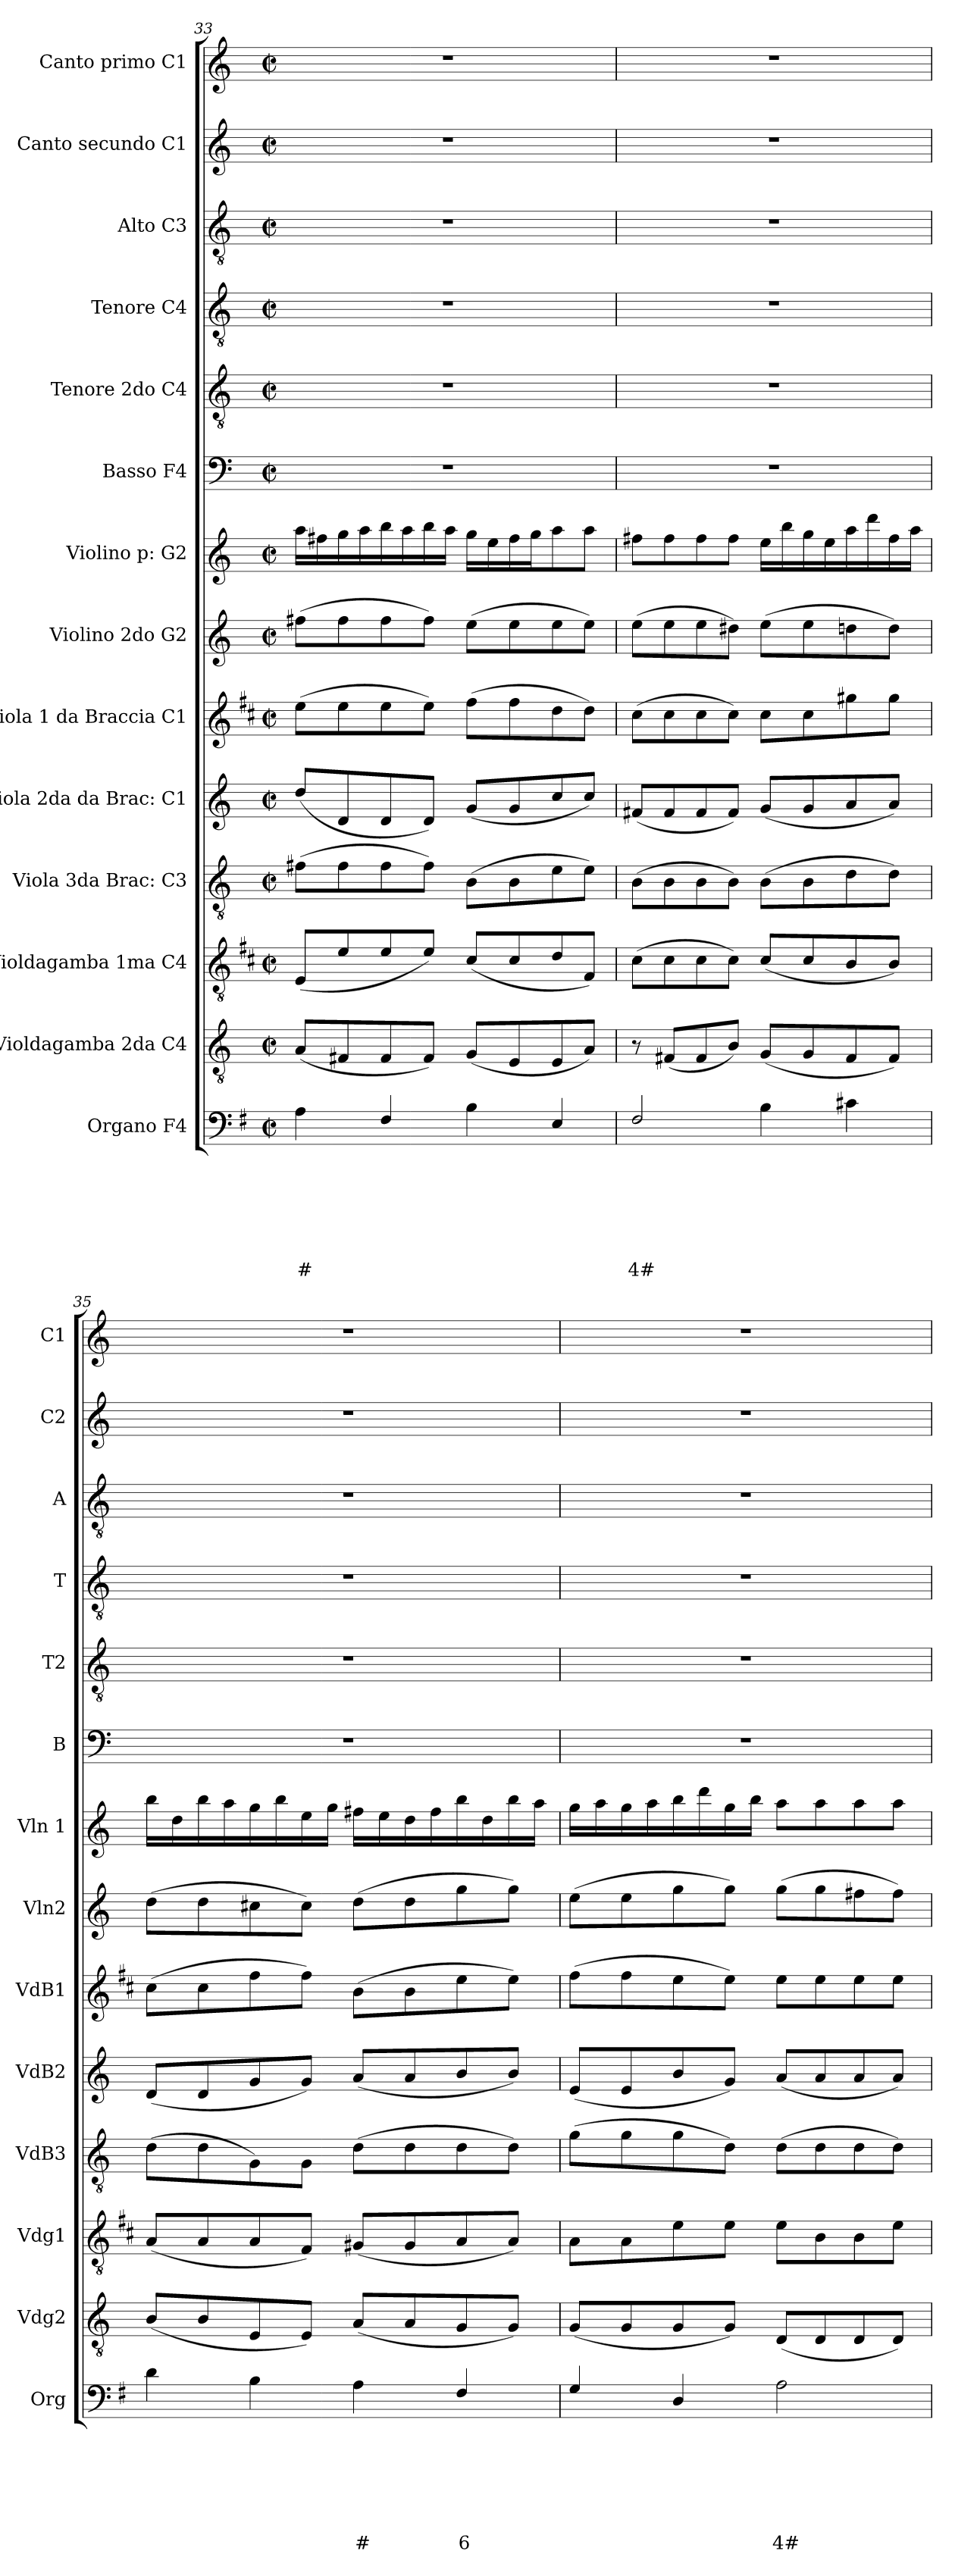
**kern	**text	**text	**text	**text	**text	**text	**text	**kern	**kern	**kern	**kern	**kern	**kern	**kern	**kern	**kern	**kern	**kern	**kern	**kern
*part14	*part14	*part14	*part14	*part14	*part14	*part14	*part14	*part13	*part12	*part11	*part10	*part9	*part8	*part7	*part6	*part5	*part4	*part3	*part2	*part1
*staff14	*staff14	*staff14	*staff14	*staff14	*staff14	*staff14	*staff14	*staff13	*staff12	*staff11	*staff10	*staff9	*staff8	*staff7	*staff6	*staff5	*staff4	*staff3	*staff2	*staff1
*I"Organo F4	*	*	*	*	*	*	*	*I"Violdagamba 2da C4	*I"Violdagamba 1ma C4	*I"Viola 3da Brac: C3	*I"Viola 2da da Brac: C1	*I"Viola 1 da Braccia C1	*I"Violino 2do G2	*I"Violino p: G2	*I"Basso F4	*I"Tenore 2do C4	*I"Tenore C4	*I"Alto C3	*I"Canto secundo C1	*I"Canto primo C1
*I'Org	*	*	*	*	*	*	*	*I'Vdg2	*I'Vdg1	*I'VdB3	*I'VdB2	*I'VdB1	*I'Vln2	*I'Vln 1	*I'B	*I'T2	*I'T	*I'A	*I'C2	*I'C1
*clefF4	*	*	*	*	*	*	*	*clefGv2	*clefGv2	*clefGv2	*clefG2	*clefG2	*clefG2	*clefG2	*clefF4	*clefGv2	*clefGv2	*clefGv2	*clefG2	*clefG2
*ITrd4c7	*	*	*	*	*	*	*	*	*ITrd1c2	*	*	*ITrd1c2	*	*	*ITrd8c14	*	*	*	*	*
*k[]	*	*	*	*	*	*	*	*k[]	*k[]	*k[]	*k[]	*k[]	*k[]	*k[]	*k[]	*k[]	*k[]	*k[]	*k[]	*k[]
*C:	*	*	*	*	*	*	*	*C:	*C:	*C:	*C:	*C:	*C:	*C:	*C:	*C:	*C:	*C:	*C:	*C:
*M2/2	*	*	*	*	*	*	*	*M2/2	*M2/2	*M2/2	*M2/2	*M2/2	*M2/2	*M2/2	*M2/2	*M2/2	*M2/2	*M2/2	*M2/2	*M2/2
*met(c|)	*	*	*	*	*	*	*	*met(c|)	*met(c|)	*met(c|)	*met(c|)	*met(c|)	*met(c|)	*met(c|)	*met(c|)	*met(c|)	*met(c|)	*met(c|)	*met(c|)	*met(c|)
=33	=33	=33	=33	=33	=33	=33	=33	=33	=33	=33	=33	=33	=33	=33	=33	=33	=33	=33	=33	=33
!	!	!	!	!	!	!	!LO:LY:b	!	!	!	!	!	!	!	!	!	!	!	!	!
4D\	.	.	.	.	.	.	#	(<8A/L	(<8D/L	(>8f#X\L	(<8dd/L	(>8dd\L	(>8ff#X\L	16aa\LL	1r	1r	1r	1r	1r	1r
.	.	.	.	.	.	.	.	.	.	.	.	.	.	16ff#X\	.	.	.	.	.	.
.	.	.	.	.	.	.	.	8F#X/	8d/	8f#\	8d/	8dd\	8ff#\	16gg\	.	.	.	.	.	.
.	.	.	.	.	.	.	.	.	.	.	.	.	.	16aa\	.	.	.	.	.	.
4BB/	.	.	.	.	.	.	.	8F#/	8d/	8f#\	8d/	8dd\	8ff#\	16bb\	.	.	.	.	.	.
.	.	.	.	.	.	.	.	.	.	.	.	.	.	16aa\	.	.	.	.	.	.
.	.	.	.	.	.	.	.	8F#/J)	8d/J)	8f#\J)	8d/J)	8dd\J)	8ff#\J)	16bb\	.	.	.	.	.	.
.	.	.	.	.	.	.	.	.	.	.	.	.	.	16aa\JJ	.	.	.	.	.	.
4E\	.	.	.	.	.	.	.	(<8G/L	(<8B/L	(>8B\L	(<8g/L	(>8ee\L	(>8ee\L	16gg\LL	.	.	.	.	.	.
.	.	.	.	.	.	.	.	.	.	.	.	.	.	16ee\	.	.	.	.	.	.
.	.	.	.	.	.	.	.	8E/	8B/	8B\	8g/	8ee\	8ee\	16ff#\	.	.	.	.	.	.
.	.	.	.	.	.	.	.	.	.	.	.	.	.	16gg\J	.	.	.	.	.	.
4AA/	.	.	.	.	.	.	.	8E/	8c/	8e\	8cc/	8cc\	8ee\	8aa\	.	.	.	.	.	.
.	.	.	.	.	.	.	.	8A/J)	8E/J)	8e\J)	8cc/J)	8cc\J)	8ee\J)	8aa\J	.	.	.	.	.	.
!!LO:PB:g=z
=34	=34	=34	=34	=34	=34	=34	=34	=34	=34	=34	=34	=34	=34	=34	=34	=34	=34	=34	=34	=34
!	!	!	!	!	!	!	!LO:LY:b	!	!	!	!	!	!	!	!	!	!	!	!	!
2BB/	.	.	.	.	.	.	4#	8r	(>8B\L	(>8B\L	(<8f#X/L	(>8b\L	(>8ee\L	8ff#X\L	1r	1r	1r	1r	1r	1r
.	.	.	.	.	.	.	.	(<8F#X/L	8B\	8B\	8f#/	8b\	8ee\	8ff#\	.	.	.	.	.	.
.	.	.	.	.	.	.	.	8F#/	8B\	8B\	8f#/	8b\	8ee\	8ff#\	.	.	.	.	.	.
.	.	.	.	.	.	.	.	8B/J)	8B\J)	8B\J)	8f#/J)	8b\J)	8dd#X\J)	8ff#\J	.	.	.	.	.	.
4E\	.	.	.	.	.	.	.	(<8G/L	(<8B/L	(>8B\L	(<8g/L	8b\L	(>8ee\L	16ee\LL	.	.	.	.	.	.
.	.	.	.	.	.	.	.	.	.	.	.	.	.	16bb\	.	.	.	.	.	.
.	.	.	.	.	.	.	.	8G/	8B/	8B\	8g/	8b\	8ee\	16gg\	.	.	.	.	.	.
.	.	.	.	.	.	.	.	.	.	.	.	.	.	16ee\	.	.	.	.	.	.
4F#X\	.	.	.	.	.	.	.	8F#/	8A/	8d\	8a/	8ff#X\	8ddn\	16aa\	.	.	.	.	.	.
.	.	.	.	.	.	.	.	.	.	.	.	.	.	16ddd\	.	.	.	.	.	.
.	.	.	.	.	.	.	.	8F#/J)	8A/J)	8d\J)	8a/J)	8ff#\J	8dd\J)	16ff#\	.	.	.	.	.	.
.	.	.	.	.	.	.	.	.	.	.	.	.	.	16aa\JJ	.	.	.	.	.	.
=35	=35	=35	=35	=35	=35	=35	=35	=35	=35	=35	=35	=35	=35	=35	=35	=35	=35	=35	=35	=35
4G\	.	.	.	.	.	.	.	(<8B/L	(<8G/L	(>8d\L	(<8d/L	(>8b\L	(>8dd\L	16bb\LL	1r	1r	1r	1r	1r	1r
.	.	.	.	.	.	.	.	.	.	.	.	.	.	16dd\	.	.	.	.	.	.
.	.	.	.	.	.	.	.	8B/	8G/	8d\	8d/	8b\	8dd\	16bb\	.	.	.	.	.	.
.	.	.	.	.	.	.	.	.	.	.	.	.	.	16aa\	.	.	.	.	.	.
4E\	.	.	.	.	.	.	.	8E/	8G/	8G\)	8g/	8ee\	8cc#X\	16gg\	.	.	.	.	.	.
.	.	.	.	.	.	.	.	.	.	.	.	.	.	16bb\	.	.	.	.	.	.
.	.	.	.	.	.	.	.	8E/J)	8E/J)	8G\J	8g/J)	8ee\J)	8cc#\J)	16ee\	.	.	.	.	.	.
.	.	.	.	.	.	.	.	.	.	.	.	.	.	16gg\JJ	.	.	.	.	.	.
!	!	!	!	!	!	!	!LO:LY:b	!	!	!	!	!	!	!	!	!	!	!	!	!
4D\	.	.	.	.	.	.	#	(<8A/L	(<8F#X/L	(>8d\L	(<8a/L	(>8a\L	(>8dd\L	16ff#X\LL	.	.	.	.	.	.
.	.	.	.	.	.	.	.	.	.	.	.	.	.	16ee\	.	.	.	.	.	.
.	.	.	.	.	.	.	.	8A/	8F#/	8d\	8a/	8a\	8dd\	16dd\	.	.	.	.	.	.
.	.	.	.	.	.	.	.	.	.	.	.	.	.	16ff#\	.	.	.	.	.	.
!	!	!	!	!	!	!	!LO:LY:b	!	!	!	!	!	!	!	!	!	!	!	!	!
4BB/	.	.	.	.	.	.	6	8G/	8G/	8d\	8b/	8dd\	8gg\	16bb\	.	.	.	.	.	.
.	.	.	.	.	.	.	.	.	.	.	.	.	.	16dd\	.	.	.	.	.	.
.	.	.	.	.	.	.	.	8G/J)	8G/J)	8d\J)	8b/J)	8dd\J)	8gg\J)	16bb\	.	.	.	.	.	.
.	.	.	.	.	.	.	.	.	.	.	.	.	.	16aa\JJ	.	.	.	.	.	.
=36	=36	=36	=36	=36	=36	=36	=36	=36	=36	=36	=36	=36	=36	=36	=36	=36	=36	=36	=36	=36
4C/	.	.	.	.	.	.	.	(<8G/L	8G\L	(>8g\L	(<8e/L	(>8ee\L	(>8ee\L	16gg\LL	1r	1r	1r	1r	1r	1r
.	.	.	.	.	.	.	.	.	.	.	.	.	.	16aa\	.	.	.	.	.	.
.	.	.	.	.	.	.	.	8G/	8G\	8g\	8e/	8ee\	8ee\	16gg\	.	.	.	.	.	.
.	.	.	.	.	.	.	.	.	.	.	.	.	.	16aa\	.	.	.	.	.	.
4GG/	.	.	.	.	.	.	.	8G/	8d\	8g\	8b/	8dd\	8gg\	16bb\	.	.	.	.	.	.
.	.	.	.	.	.	.	.	.	.	.	.	.	.	16ddd\	.	.	.	.	.	.
.	.	.	.	.	.	.	.	8G/J)	8d\J	8d\J)	8g/J)	8dd\J)	8gg\J)	16gg\	.	.	.	.	.	.
.	.	.	.	.	.	.	.	.	.	.	.	.	.	16bb\JJ	.	.	.	.	.	.
!	!	!	!	!	!	!	!LO:LY:b	!	!	!	!	!	!	!	!	!	!	!	!	!
2D\	.	.	.	.	.	.	4#	(<8D/L	8d\L	(>8d\L	(<8a/L	8dd\L	(>8gg\L	8aa\L	.	.	.	.	.	.
.	.	.	.	.	.	.	.	8D/	8A\	8d\	8a/	8dd\	8gg\	8aa\	.	.	.	.	.	.
.	.	.	.	.	.	.	.	8D/	8A\	8d\	8a/	8dd\	8ff#X\	8aa\	.	.	.	.	.	.
.	.	.	.	.	.	.	.	8D/J)	8d\J	8d\J)	8a/J)	8dd\J	8ff#\J)	8aa\J	.	.	.	.	.	.
=	=	=	=	=	=	=	=	=	=	=	=	=	=	=	=	=	=	=	=	=
*-	*-	*-	*-	*-	*-	*-	*-	*-	*-	*-	*-	*-	*-	*-	*-	*-	*-	*-	*-	*-
